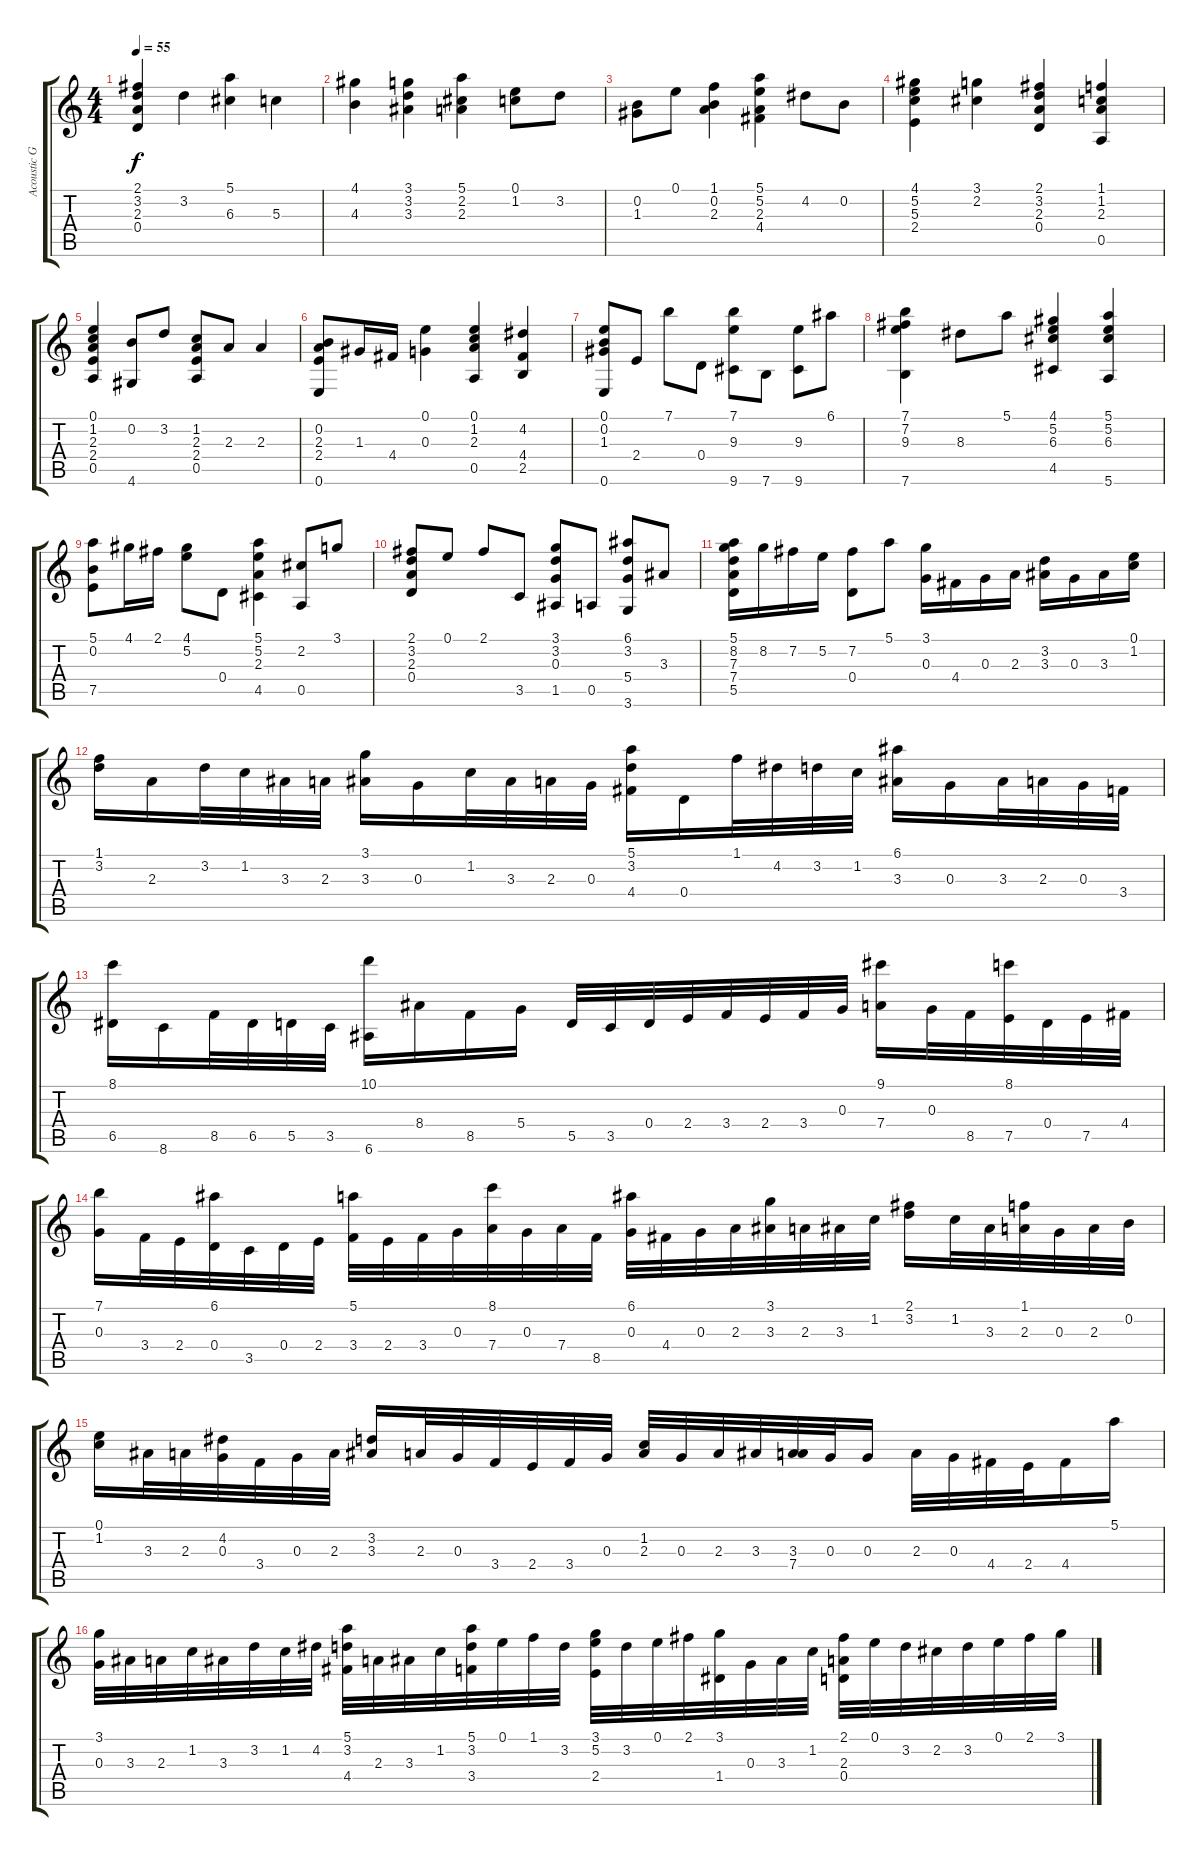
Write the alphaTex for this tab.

\track ("Acoustic Guitar" "Acoustic G") {instrument acousticguitarnylon}
\staff {score tabs}
\tuning (E4 B3 G3 D3 A2 E2) {hide}
\ts (4 4)
\tempo 55
\clef g2
\ks c
(2.1 3.2 2.3 0.4).4{dy f} 3.2.4 (5.1 6.3).4 5.3.4 |
(4.1 4.3).4 (3.1 3.2 3.3).4 (5.1 2.2 2.3).4 (0.1 1.2).8 3.2.8 |
(0.2 1.3).8 0.1.8 (1.1 0.2 2.3).4 (5.1 5.2 2.3 4.4).4 4.2.8 0.2.8 |
(4.1 5.2 5.3 2.4).4 (3.1 2.2).4 (2.1 3.2 2.3 0.4).4 (1.1 1.2 2.3 0.5).4 |
(0.1 1.2 2.3 2.4 0.5).4 (0.2 4.6).8 3.2.8 (1.2 2.3 2.4 0.5).8 2.3.8 2.3.4 |
(0.2 2.3 2.4 0.6).8 1.3.16 4.4.16 (0.1 0.3).4 (0.1 1.2 2.3 0.5).4 (4.2 4.4 2.5).4 |
(0.1 0.2 1.3 0.6).8 2.4.8 7.1.8 0.4.8 (7.1 9.3 9.6).8 7.6.8 (9.3 9.6).8 6.1.8 |
(7.1 7.2 9.3 7.6).4 8.3.8 5.1.8 (4.1 5.2 6.3 4.5).4 (5.1 5.2 6.3 5.6).4 |
(5.1 0.2 7.5).8 4.1.16 2.1.16 (4.1 5.2).8 0.4.8 (5.1 5.2 2.3 4.5).4 (2.2 0.5).8 3.1.8 |
(2.1 3.2 2.3 0.4).8 0.1.8 2.1.8 3.5.8 (3.1 3.2 0.3 1.5).8 0.5.8 (6.1 3.2 5.4 3.6).8 3.3.8 |
(5.1 8.2 7.3 7.4 5.5).16 8.2.16 7.2.16 5.2.16 (7.2 0.4).8 5.1.8 (3.1 0.3).16 4.4.16 0.3.16 2.3.16 (3.2 3.3).16 0.3.16 3.3.16 (0.1 1.2).16 |
(1.1 3.2).16 2.3.16 3.2.32 1.2.32 3.3.32 2.3.32 (3.1 3.3).16 0.3.16 1.2.32 3.3.32 2.3.32 0.3.32 (5.1 3.2 4.4).16 0.4.16 1.1.32 4.2.32 3.2.32 1.2.32 (6.1 3.3).16 0.3.16 3.3.32 2.3.32 0.3.32 3.4.32 |
(8.1 6.5).16 8.6.16 8.5.32 6.5.32 5.5.32 3.5.32 (10.1 6.6).16 8.4.16 8.5.16 5.4.16 5.5.32 3.5.32 0.4.32 2.4.32 3.4.32 2.4.32 3.4.32 0.3.32 (9.1 7.4).16 0.3.32 8.5.32 (8.1 7.5).32 0.4.32 7.5.32 4.4.32 |
(7.1 0.3).16 3.4.32 2.4.32 (6.1 0.4).32 3.5.32 0.4.32 2.4.32 (5.1 3.4).32 2.4.32 3.4.32 0.3.32 (8.1 7.4).32 0.3.32 7.4.32 8.5.32 (6.1 0.3).32 4.4.32 0.3.32 2.3.32 (3.1 3.3).32 2.3.32 3.3.32 1.2.32 (2.1 3.2).16 1.2.32 3.3.32 (1.1 2.3).32 0.3.32 2.3.32 0.2.32 |
(0.1 1.2).16 3.3.32 2.3.32 (4.2 0.3).32 3.4.32 0.3.32 2.3.32 (3.2 3.3).16 2.3.32 0.3.32 3.4.32 2.4.32 3.4.32 0.3.32 (1.2 2.3).32 0.3.32 2.3.32 3.3.32 (3.3 7.4).32 0.3.32 0.3.16 2.3.32 0.3.32 4.4.32 2.4.32 4.4.16 5.1.16 |
(3.1 0.3).32 3.3.32 2.3.32 1.2.32 3.3.32 3.2.32 1.2.32 4.2.32 (5.1 3.2 4.4).32 2.3.32 3.3.32 1.2.32 (5.1 3.2 3.4).32 0.1.32 1.1.32 3.2.32 (3.1 5.2 2.4).32 3.2.32 0.1.32 2.1.32 (3.1 1.4).32 0.3.32 3.3.32 1.2.32 (2.1 2.3 0.4).32 0.1.32 3.2.32 2.2.32 3.2.32 0.1.32 2.1.32 3.1.32
